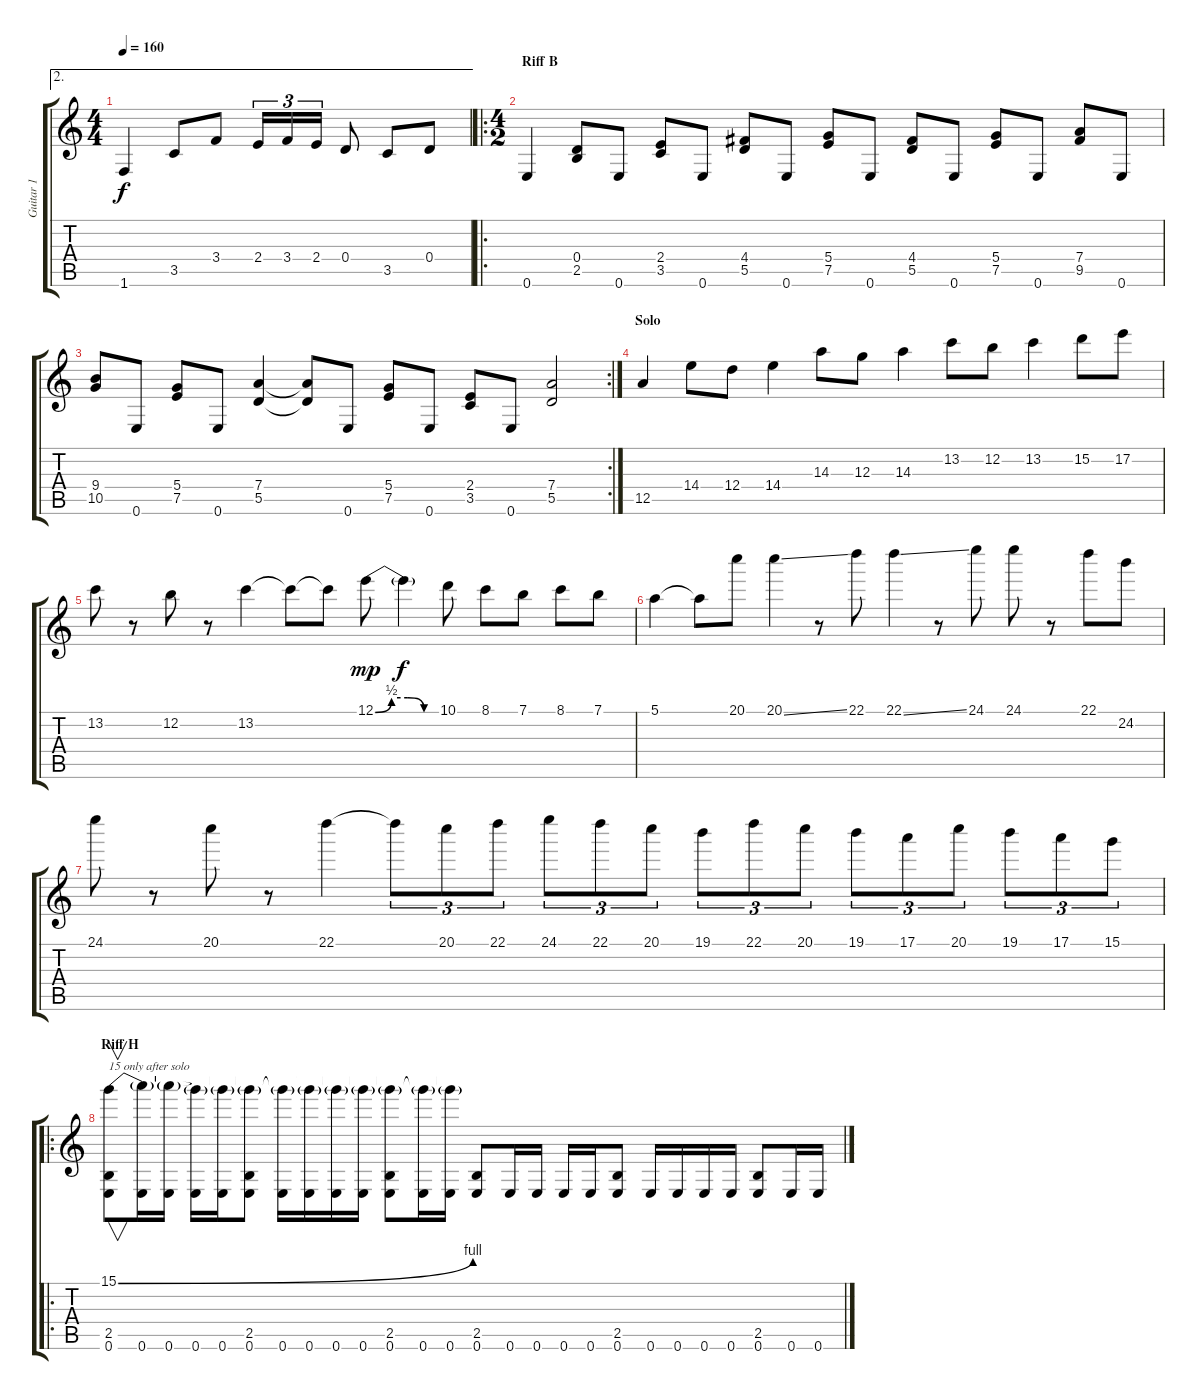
\track ("Guitar 1" "Guitar 1") {instrument distortionguitar}
\staff {score tabs}
\tuning (E4 B3 G3 D3 A2 E2) {hide}
\ae 2
\ts (4 4)
\tempo 160
\clef g2
\ks c
1.6.4{dy f} 3.5.8 3.4.8 2.4.16{tu (3 2)} 3.4.16{tu (3 2)} 2.4.16{tu (3 2)} 0.4.8 3.5.8 0.4.8 |
\ro
\ts (4 2)
\section ("" "Riff B")
0.6.4 (0.4 2.5).8 0.6.8 (2.4 3.5).8 0.6.8 (4.4 5.5).8 0.6.8 (5.4 7.5).8 0.6.8 (4.4 5.5).8 0.6.8 (5.4 7.5).8 0.6.8 (7.4 9.5).8 0.6.8 |
\rc 2
(9.4 10.5).8 0.6.8 (5.4 7.5).8 0.6.8 (7.4 5.5).4 (7.4{t} 5.5{t}).8 0.6.8 (5.4 7.5).8 0.6.8 (2.4 3.5).8 0.6.8 (7.4 5.5).2 |
\section ("" "Solo")
12.5.4 14.4.8 12.4.8 14.4.4 14.3.8 12.3.8 14.3.4 13.2.8 12.2.8 13.2.4 15.2.8 17.2.8 |
13.2.8 r.8 12.2.8 r.8 13.2.4 13.2{t}.8 13.2{t}.8 12.1{be (custom 0 0 15 2 30 2 45 0 60 0)}.8{dy mp} 12.1{t}.4{dy f} 10.1.8 8.1.8 7.1.8 8.1.8 7.1.8 |
5.1.4 5.1{t}.8 20.1.8 20.1{ss}.4 r.8 22.1.8 22.1{ss}.4 r.8 24.1.8 24.1.8 r.8 22.1.8 24.2.8 |
24.1.8 r.8 20.1.8 r.8 22.1.4 22.1{t}.8{tu (3 2)} 20.1.8{tu (3 2)} 22.1.8{tu (3 2)} 24.1.8{tu (3 2)} 22.1.8{tu (3 2)} 20.1.8{tu (3 2)} 19.1.8{tu (3 2)} 22.1.8{tu (3 2)} 20.1.8{tu (3 2)} 19.1.8{tu (3 2)} 17.1.8{tu (3 2)} 20.1.8{tu (3 2)} 19.1.8{tu (3 2)} 17.1.8{tu (3 2)} 15.1.8{tu (3 2)} |
\ro
\section ("" "Riff H")
(15.1{be (bend 0 0 60 4)} 2.5 0.6).8{v txt "15 only after solo" volume 11} (15.1{t} 0.6).16 (15.1{t} 0.6).16 (15.1{t} 0.6).16 (15.1{t} 0.6).16 (15.1{t} 2.5 0.6).8 (15.1{t} 0.6).16 (15.1{t} 0.6).16 (15.1{t} 0.6).16 (15.1{t} 0.6).16 (15.1{t} 2.5 0.6).8 (15.1{t} 0.6).16 (15.1{t} 0.6).16 (2.5 0.6).8 0.6.16 0.6.16 0.6.16 0.6.16 (2.5 0.6).8 0.6.16 0.6.16 0.6.16 0.6.16 (2.5 0.6).8 0.6.16 0.6.16
